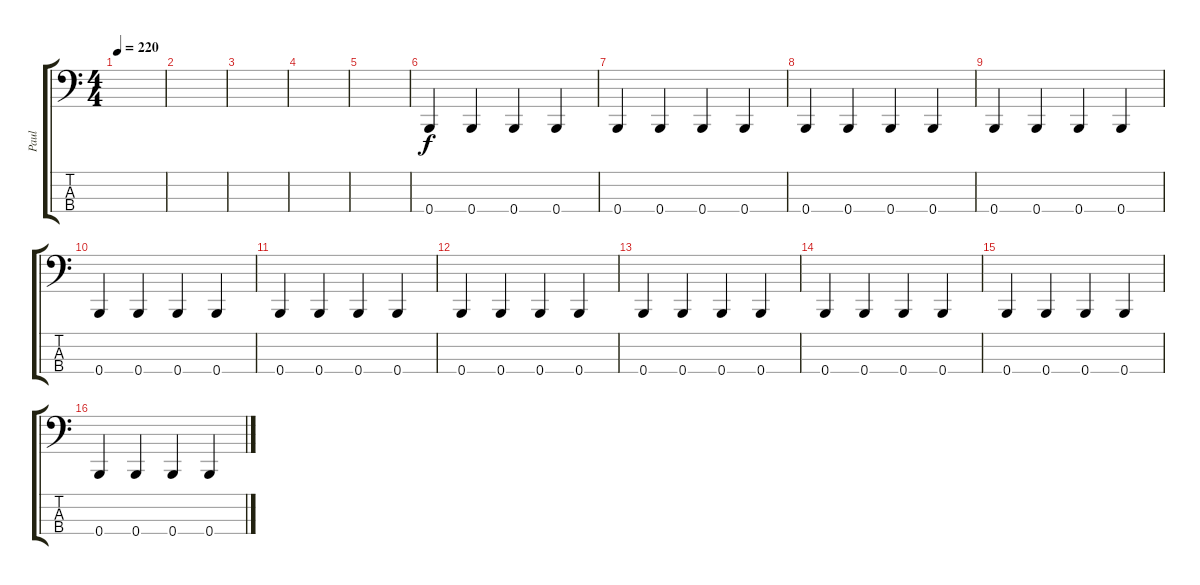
\track ("Paul" "Paul") {instrument electricbasspick}
\staff {score tabs}
\tuning (E2 B1 Gb1 B0) {hide}
\ts (4 4)
\tempo 220
\clef f4
\ks c
|
|
|
|
|
0.4.4 0.4.4 0.4.4 0.4.4 |
0.4.4 0.4.4 0.4.4 0.4.4 |
0.4.4 0.4.4 0.4.4 0.4.4 |
0.4.4 0.4.4 0.4.4 0.4.4 |
0.4.4 0.4.4 0.4.4 0.4.4 |
0.4.4 0.4.4 0.4.4 0.4.4 |
0.4.4 0.4.4 0.4.4 0.4.4 |
0.4.4 0.4.4 0.4.4 0.4.4 |
0.4.4 0.4.4 0.4.4 0.4.4 |
0.4.4 0.4.4 0.4.4 0.4.4 |
0.4.4 0.4.4 0.4.4 0.4.4
